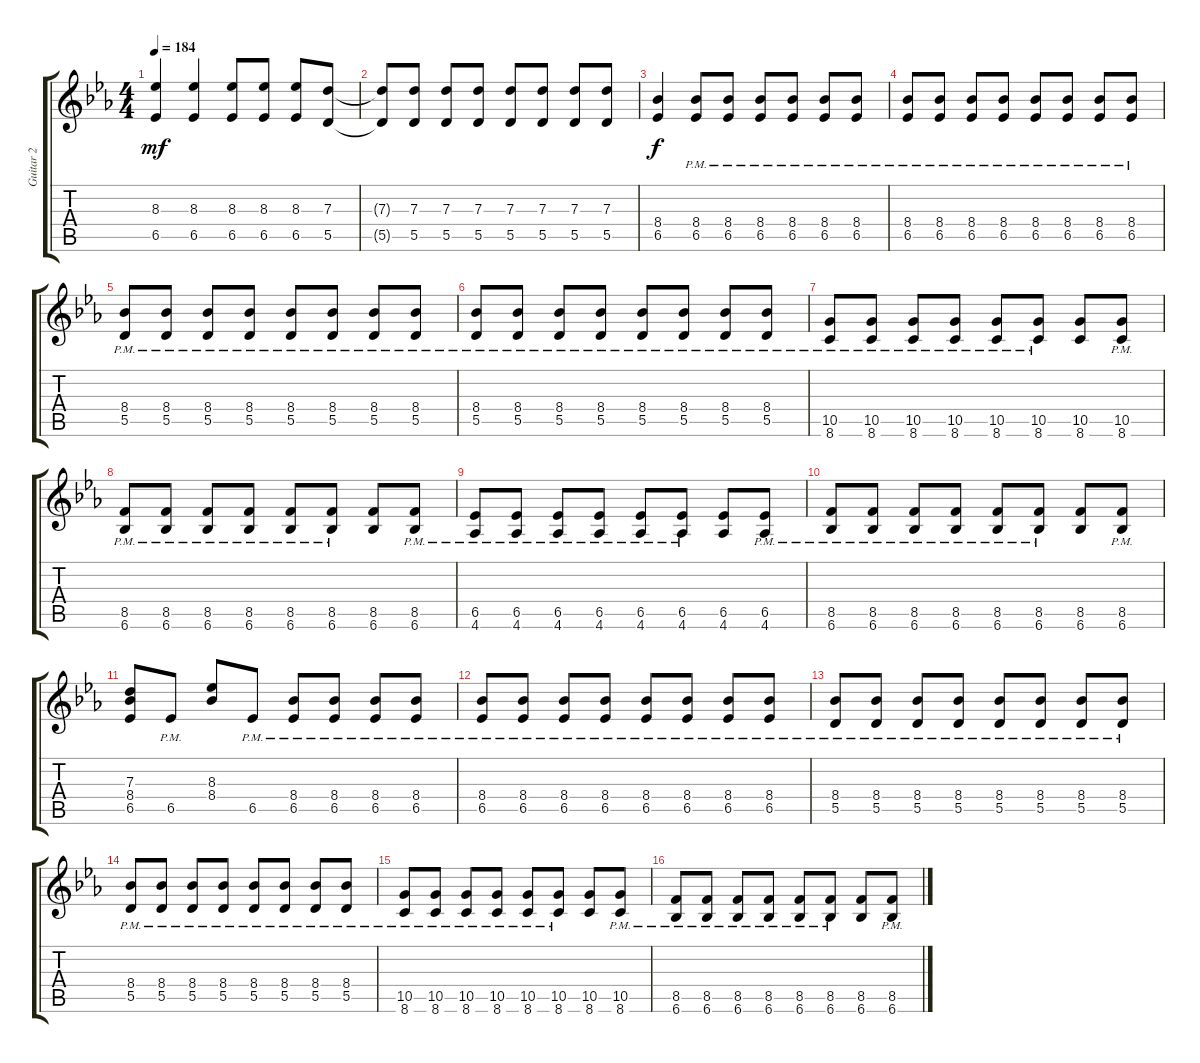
\track ("Guitar 2" "Guitar 2") {instrument electricguitarclean}
\staff {score tabs}
\tuning (E4 B3 G3 D3 A2 E2) {hide}
\ts (4 4)
\tempo 184
\clef g2
\ks eb
(8.3 6.5).4{dy mf} (8.3 6.5).4 (8.3 6.5).8 (8.3 6.5).8 (8.3 6.5).8 (7.3 5.5).8 |
(7.3{t} 5.5{t}).8 (7.3 5.5).8 (7.3 5.5).8 (7.3 5.5).8 (7.3 5.5).8 (7.3 5.5).8 (7.3 5.5).8 (7.3 5.5).8 |
(8.4 6.5).4{dy f balance 2} (8.4{pm} 6.5{pm}).8 (8.4{pm} 6.5{pm}).8 (8.4{pm} 6.5{pm}).8 (8.4{pm} 6.5{pm}).8 (8.4{pm} 6.5{pm}).8 (8.4{pm} 6.5{pm}).8 |
(8.4{pm} 6.5{pm}).8 (8.4{pm} 6.5{pm}).8 (8.4{pm} 6.5{pm}).8 (8.4{pm} 6.5{pm}).8 (8.4{pm} 6.5{pm}).8 (8.4{pm} 6.5{pm}).8 (8.4{pm} 6.5{pm}).8 (8.4{pm} 6.5{pm}).8 |
(8.4{pm} 5.5{pm}).8 (8.4{pm} 5.5{pm}).8 (8.4{pm} 5.5{pm}).8 (8.4{pm} 5.5{pm}).8 (8.4{pm} 5.5{pm}).8 (8.4{pm} 5.5{pm}).8 (8.4{pm} 5.5{pm}).8 (8.4{pm} 5.5{pm}).8 |
(8.4{pm} 5.5{pm}).8 (8.4{pm} 5.5{pm}).8 (8.4{pm} 5.5{pm}).8 (8.4{pm} 5.5{pm}).8 (8.4{pm} 5.5{pm}).8 (8.4{pm} 5.5{pm}).8 (8.4{pm} 5.5{pm}).8 (8.4{pm} 5.5{pm}).8 |
(10.5{pm} 8.6{pm}).8 (10.5{pm} 8.6{pm}).8 (10.5{pm} 8.6{pm}).8 (10.5{pm} 8.6{pm}).8 (10.5{pm} 8.6{pm}).8 (10.5{pm} 8.6{pm}).8 (10.5 8.6).8 (10.5{pm} 8.6{pm}).8 |
(8.5{pm} 6.6{pm}).8 (8.5{pm} 6.6{pm}).8 (8.5{pm} 6.6{pm}).8 (8.5{pm} 6.6{pm}).8 (8.5{pm} 6.6{pm}).8 (8.5{pm} 6.6{pm}).8 (8.5 6.6).8 (8.5{pm} 6.6{pm}).8 |
(6.5{pm} 4.6{pm}).8 (6.5{pm} 4.6{pm}).8 (6.5{pm} 4.6{pm}).8 (6.5{pm} 4.6{pm}).8 (6.5{pm} 4.6{pm}).8 (6.5{pm} 4.6{pm}).8 (6.5 4.6).8 (6.5{pm} 4.6{pm}).8 |
(8.5{pm} 6.6{pm}).8 (8.5{pm} 6.6{pm}).8 (8.5{pm} 6.6{pm}).8 (8.5{pm} 6.6{pm}).8 (8.5{pm} 6.6{pm}).8 (8.5{pm} 6.6{pm}).8 (8.5 6.6).8 (8.5{pm} 6.6{pm}).8 |
(7.3 8.4 6.5).8 6.5{pm}.8 (8.3 8.4).8 6.5{pm}.8 (8.4{pm} 6.5{pm}).8 (8.4{pm} 6.5{pm}).8 (8.4{pm} 6.5{pm}).8 (8.4{pm} 6.5{pm}).8 |
(8.4{pm} 6.5{pm}).8 (8.4{pm} 6.5{pm}).8 (8.4{pm} 6.5{pm}).8 (8.4{pm} 6.5{pm}).8 (8.4{pm} 6.5{pm}).8 (8.4{pm} 6.5{pm}).8 (8.4{pm} 6.5{pm}).8 (8.4{pm} 6.5{pm}).8 |
(8.4{pm} 5.5{pm}).8 (8.4{pm} 5.5{pm}).8 (8.4{pm} 5.5{pm}).8 (8.4{pm} 5.5{pm}).8 (8.4{pm} 5.5{pm}).8 (8.4{pm} 5.5{pm}).8 (8.4{pm} 5.5{pm}).8 (8.4{pm} 5.5{pm}).8 |
(8.4{pm} 5.5{pm}).8 (8.4{pm} 5.5{pm}).8 (8.4{pm} 5.5{pm}).8 (8.4{pm} 5.5{pm}).8 (8.4{pm} 5.5{pm}).8 (8.4{pm} 5.5{pm}).8 (8.4{pm} 5.5{pm}).8 (8.4{pm} 5.5{pm}).8 |
(10.5{pm} 8.6{pm}).8 (10.5{pm} 8.6{pm}).8 (10.5{pm} 8.6{pm}).8 (10.5{pm} 8.6{pm}).8 (10.5{pm} 8.6{pm}).8 (10.5{pm} 8.6{pm}).8 (10.5 8.6).8 (10.5{pm} 8.6{pm}).8 |
(8.5{pm} 6.6{pm}).8 (8.5{pm} 6.6{pm}).8 (8.5{pm} 6.6{pm}).8 (8.5{pm} 6.6{pm}).8 (8.5{pm} 6.6{pm}).8 (8.5{pm} 6.6{pm}).8 (8.5 6.6).8 (8.5{pm} 6.6{pm}).8
